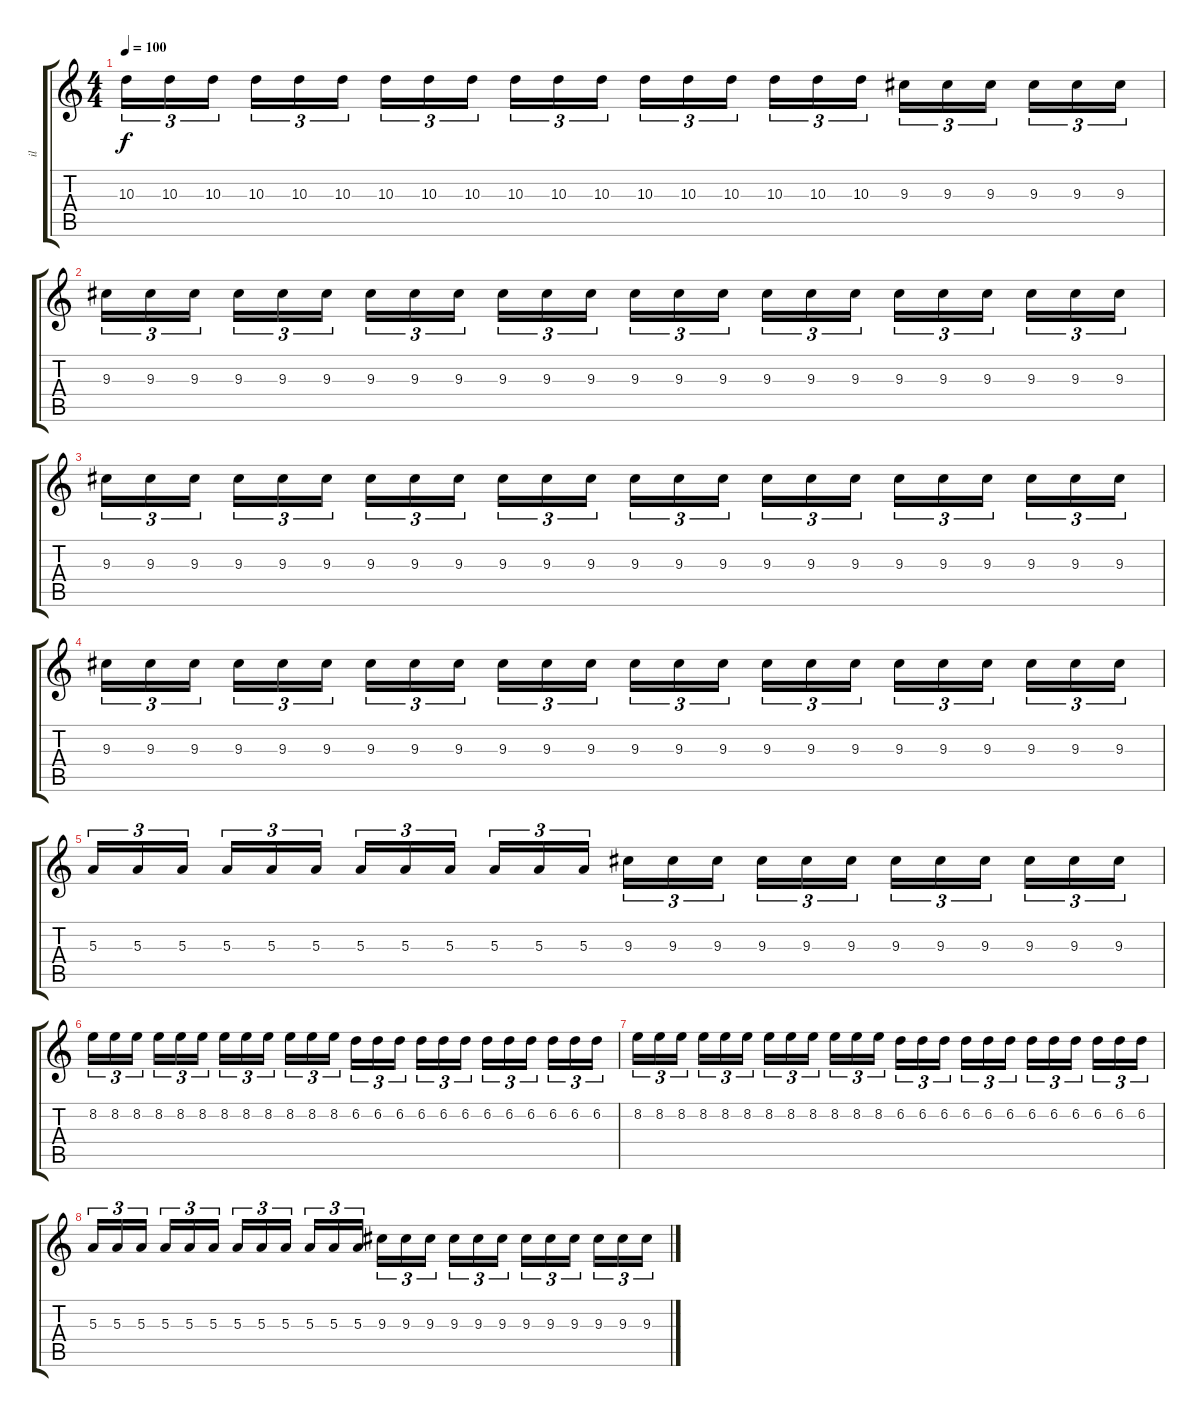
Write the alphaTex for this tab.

\track ("il" "il") {instrument distortionguitar}
\staff {score tabs}
\tuning (Db4 Ab3 E3 B2 Gb2 Db2) {hide}
\ts (4 4)
\tempo 100
\clef g2
\ks c
10.3.16{tu (3 2) dy f} 10.3.16{tu (3 2)} 10.3.16{tu (3 2) beam splitsecondary} 10.3.16{tu (3 2)} 10.3.16{tu (3 2)} 10.3.16{tu (3 2)} 10.3.16{tu (3 2)} 10.3.16{tu (3 2)} 10.3.16{tu (3 2) beam splitsecondary} 10.3.16{tu (3 2)} 10.3.16{tu (3 2)} 10.3.16{tu (3 2)} 10.3.16{tu (3 2)} 10.3.16{tu (3 2)} 10.3.16{tu (3 2) beam splitsecondary} 10.3.16{tu (3 2)} 10.3.16{tu (3 2)} 10.3.16{tu (3 2)} 9.3.16{tu (3 2)} 9.3.16{tu (3 2)} 9.3.16{tu (3 2) beam splitsecondary} 9.3.16{tu (3 2)} 9.3.16{tu (3 2)} 9.3.16{tu (3 2)} |
9.3.16{tu (3 2)} 9.3.16{tu (3 2)} 9.3.16{tu (3 2) beam splitsecondary} 9.3.16{tu (3 2)} 9.3.16{tu (3 2)} 9.3.16{tu (3 2)} 9.3.16{tu (3 2)} 9.3.16{tu (3 2)} 9.3.16{tu (3 2) beam splitsecondary} 9.3.16{tu (3 2)} 9.3.16{tu (3 2)} 9.3.16{tu (3 2)} 9.3.16{tu (3 2)} 9.3.16{tu (3 2)} 9.3.16{tu (3 2) beam splitsecondary} 9.3.16{tu (3 2)} 9.3.16{tu (3 2)} 9.3.16{tu (3 2)} 9.3.16{tu (3 2)} 9.3.16{tu (3 2)} 9.3.16{tu (3 2) beam splitsecondary} 9.3.16{tu (3 2)} 9.3.16{tu (3 2)} 9.3.16{tu (3 2)} |
9.3.16{tu (3 2)} 9.3.16{tu (3 2)} 9.3.16{tu (3 2) beam splitsecondary} 9.3.16{tu (3 2)} 9.3.16{tu (3 2)} 9.3.16{tu (3 2)} 9.3.16{tu (3 2)} 9.3.16{tu (3 2)} 9.3.16{tu (3 2) beam splitsecondary} 9.3.16{tu (3 2)} 9.3.16{tu (3 2)} 9.3.16{tu (3 2)} 9.3.16{tu (3 2)} 9.3.16{tu (3 2)} 9.3.16{tu (3 2) beam splitsecondary} 9.3.16{tu (3 2)} 9.3.16{tu (3 2)} 9.3.16{tu (3 2)} 9.3.16{tu (3 2)} 9.3.16{tu (3 2)} 9.3.16{tu (3 2) beam splitsecondary} 9.3.16{tu (3 2)} 9.3.16{tu (3 2)} 9.3.16{tu (3 2)} |
9.3.16{tu (3 2)} 9.3.16{tu (3 2)} 9.3.16{tu (3 2) beam splitsecondary} 9.3.16{tu (3 2)} 9.3.16{tu (3 2)} 9.3.16{tu (3 2)} 9.3.16{tu (3 2)} 9.3.16{tu (3 2)} 9.3.16{tu (3 2) beam splitsecondary} 9.3.16{tu (3 2)} 9.3.16{tu (3 2)} 9.3.16{tu (3 2)} 9.3.16{tu (3 2)} 9.3.16{tu (3 2)} 9.3.16{tu (3 2) beam splitsecondary} 9.3.16{tu (3 2)} 9.3.16{tu (3 2)} 9.3.16{tu (3 2)} 9.3.16{tu (3 2)} 9.3.16{tu (3 2)} 9.3.16{tu (3 2) beam splitsecondary} 9.3.16{tu (3 2)} 9.3.16{tu (3 2)} 9.3.16{tu (3 2)} |
5.3.16{tu (3 2)} 5.3.16{tu (3 2)} 5.3.16{tu (3 2) beam splitsecondary} 5.3.16{tu (3 2)} 5.3.16{tu (3 2)} 5.3.16{tu (3 2)} 5.3.16{tu (3 2)} 5.3.16{tu (3 2)} 5.3.16{tu (3 2) beam splitsecondary} 5.3.16{tu (3 2)} 5.3.16{tu (3 2)} 5.3.16{tu (3 2)} 9.3.16{tu (3 2)} 9.3.16{tu (3 2)} 9.3.16{tu (3 2) beam splitsecondary} 9.3.16{tu (3 2)} 9.3.16{tu (3 2)} 9.3.16{tu (3 2)} 9.3.16{tu (3 2)} 9.3.16{tu (3 2)} 9.3.16{tu (3 2) beam splitsecondary} 9.3.16{tu (3 2)} 9.3.16{tu (3 2)} 9.3.16{tu (3 2)} |
8.2.16{tu (3 2)} 8.2.16{tu (3 2)} 8.2.16{tu (3 2) beam splitsecondary} 8.2.16{tu (3 2)} 8.2.16{tu (3 2)} 8.2.16{tu (3 2)} 8.2.16{tu (3 2)} 8.2.16{tu (3 2)} 8.2.16{tu (3 2) beam splitsecondary} 8.2.16{tu (3 2)} 8.2.16{tu (3 2)} 8.2.16{tu (3 2)} 6.2.16{tu (3 2)} 6.2.16{tu (3 2)} 6.2.16{tu (3 2) beam splitsecondary} 6.2.16{tu (3 2)} 6.2.16{tu (3 2)} 6.2.16{tu (3 2)} 6.2.16{tu (3 2)} 6.2.16{tu (3 2)} 6.2.16{tu (3 2) beam splitsecondary} 6.2.16{tu (3 2)} 6.2.16{tu (3 2)} 6.2.16{tu (3 2)} |
8.2.16{tu (3 2)} 8.2.16{tu (3 2)} 8.2.16{tu (3 2) beam splitsecondary} 8.2.16{tu (3 2)} 8.2.16{tu (3 2)} 8.2.16{tu (3 2)} 8.2.16{tu (3 2)} 8.2.16{tu (3 2)} 8.2.16{tu (3 2) beam splitsecondary} 8.2.16{tu (3 2)} 8.2.16{tu (3 2)} 8.2.16{tu (3 2)} 6.2.16{tu (3 2)} 6.2.16{tu (3 2)} 6.2.16{tu (3 2) beam splitsecondary} 6.2.16{tu (3 2)} 6.2.16{tu (3 2)} 6.2.16{tu (3 2)} 6.2.16{tu (3 2)} 6.2.16{tu (3 2)} 6.2.16{tu (3 2) beam splitsecondary} 6.2.16{tu (3 2)} 6.2.16{tu (3 2)} 6.2.16{tu (3 2)} |
5.3.16{tu (3 2)} 5.3.16{tu (3 2)} 5.3.16{tu (3 2) beam splitsecondary} 5.3.16{tu (3 2)} 5.3.16{tu (3 2)} 5.3.16{tu (3 2)} 5.3.16{tu (3 2)} 5.3.16{tu (3 2)} 5.3.16{tu (3 2) beam splitsecondary} 5.3.16{tu (3 2)} 5.3.16{tu (3 2)} 5.3.16{tu (3 2)} 9.3.16{tu (3 2)} 9.3.16{tu (3 2)} 9.3.16{tu (3 2) beam splitsecondary} 9.3.16{tu (3 2)} 9.3.16{tu (3 2)} 9.3.16{tu (3 2)} 9.3.16{tu (3 2)} 9.3.16{tu (3 2)} 9.3.16{tu (3 2) beam splitsecondary} 9.3.16{tu (3 2)} 9.3.16{tu (3 2)} 9.3.16{tu (3 2)}
